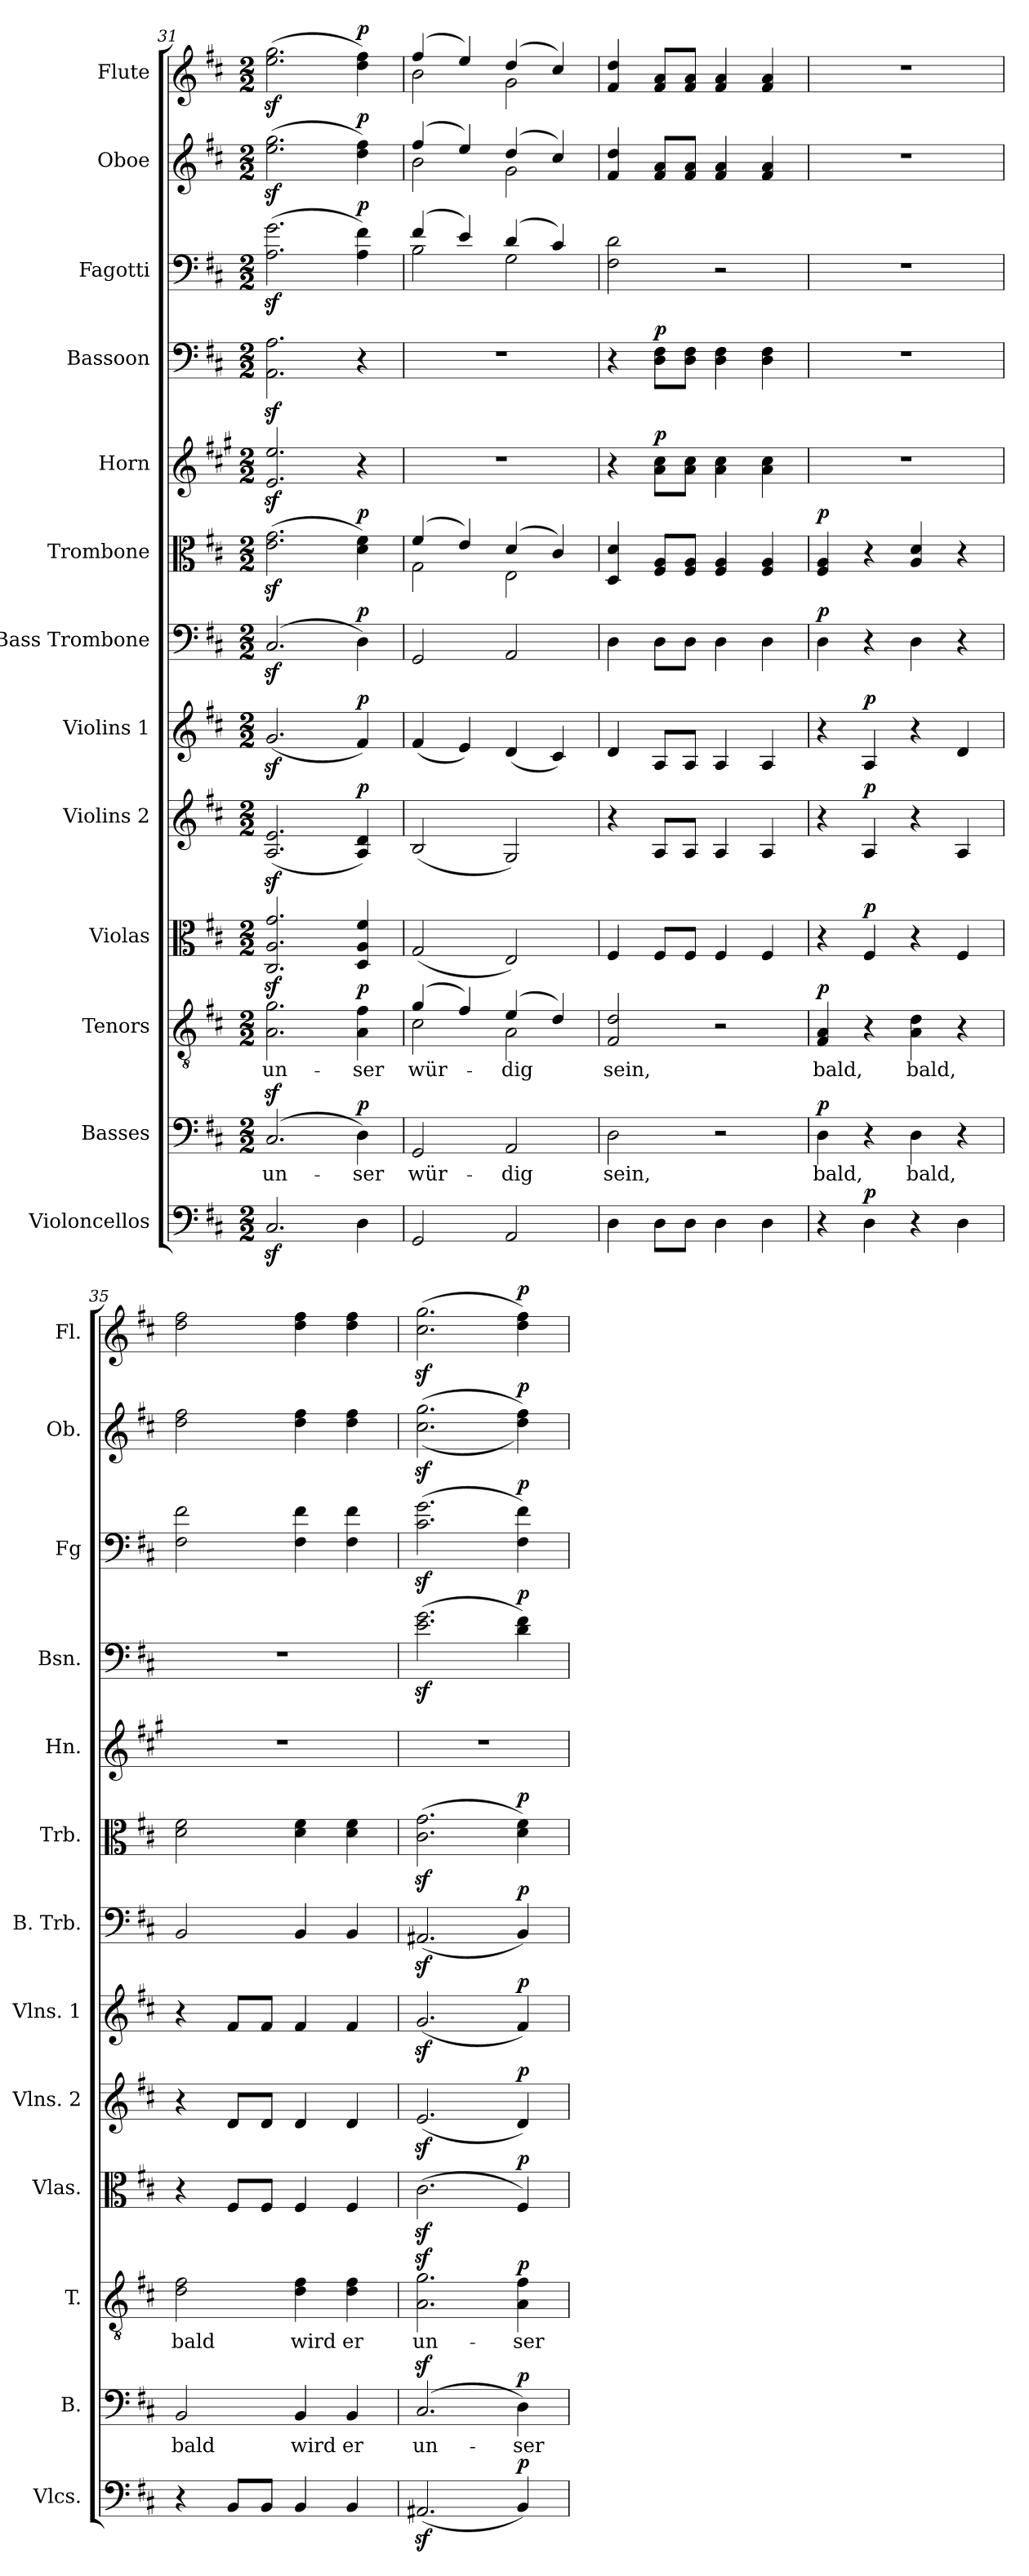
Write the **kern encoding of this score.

**kern	**dynam	**kern	**text	**dynam	**kern	**text	**dynam	**kern	**dynam	**kern	**dynam	**kern	**dynam	**kern	**dynam	**kern	**dynam	**kern	**dynam	**kern	**dynam	**kern	**dynam	**kern	**dynam	**kern	**dynam
*part13	*part13	*part12	*part12	*part12	*part11	*part11	*part11	*part10	*part10	*part9	*part9	*part8	*part8	*part7	*part7	*part6	*part6	*part5	*part5	*part4	*part4	*part3	*part3	*part2	*part2	*part1	*part1
*staff13	*staff13	*staff12	*staff12	*staff12	*staff11	*staff11	*staff11	*staff10	*staff10	*staff9	*staff9	*staff8	*staff8	*staff7	*staff7	*staff6	*staff6	*staff5	*staff5	*staff4	*staff4	*staff3	*staff3	*staff2	*staff2	*staff1	*staff1
*I"Violoncellos	*	*I"Basses	*	*	*I"Tenors	*	*	*I"Violas	*	*I"Violins 2	*	*I"Violins 1	*	*I"Bass Trombone	*	*I"Trombone	*	*I"Horn	*	*I"Bassoon	*	*I"Fagotti	*	*I"Oboe	*	*I"Flute	*
*I'Vlcs.	*	*I'B.	*	*	*I'T.	*	*	*I'Vlas.	*	*I'Vlns. 2	*	*I'Vlns. 1	*	*I'B. Trb.	*	*I'Trb.	*	*I'Hn.	*	*I'Bsn.	*	*I'Fg	*	*I'Ob.	*	*I'Fl.	*
*clefF4	*	*clefF4	*	*	*clefGv2	*	*	*clefC3	*	*clefG2	*	*clefG2	*	*clefF4	*	*clefC3	*	*clefG2	*	*clefF4	*	*clefF4	*	*clefG2	*	*clefG2	*
*	*	*	*	*	*	*	*	*	*	*	*	*	*	*	*	*	*	*ITrd4c7	*	*	*	*	*	*	*	*	*
*k[f#c#]	*	*k[f#c#]	*	*	*k[f#c#]	*	*	*k[f#c#]	*	*k[f#c#]	*	*k[f#c#]	*	*k[f#c#]	*	*k[f#c#]	*	*k[f#c#]	*	*k[f#c#]	*	*k[f#c#]	*	*k[f#c#]	*	*k[f#c#]	*
*D:	*	*D:	*	*	*D:	*	*	*D:	*	*D:	*	*D:	*	*D:	*	*D:	*	*D:	*	*D:	*	*D:	*	*D:	*	*D:	*
*M2/2	*	*M2/2	*	*	*M2/2	*	*	*M2/2	*	*M2/2	*	*M2/2	*	*M2/2	*	*M2/2	*	*M2/2	*	*M2/2	*	*M2/2	*	*M2/2	*	*M2/2	*
=31	=31	=31	=31	=31	=31	=31	=31	=31	=31	=31	=31	=31	=31	=31	=31	=31	=31	=31	=31	=31	=31	=31	=31	=31	=31	=31	=31
2.C#z>/	.	(2.C#z>/	un-	.	2.A\z> 2.g\z>	un-	.	2.C#/ 2.A/ 2.g/	.	(2.A/z> 2.e/z>	.	(2.gz>/	.	(2.C#z>/	.	(2.e\z> 2.g\z>	.	2.A/z> 2.a/z>	.	2.AA\z> 2.A\z>	.	(2.A\z> 2.g\z>	.	(2.ee\z> 2.gg\z>	.	(2.ee\z> 2.gg\z>	.
!	!	!	!	!LO:DY:a	!	!	!LO:DY:a	!	!	!	!LO:DY:a	!	!LO:DY:a	!	!LO:DY:a	!	!LO:DY:a	!	!	!	!	!	!LO:DY:a	!	!LO:DY:a	!	!LO:DY:a
4D\	.	4D\)	-ser	p	4A\ 4f#\	-ser	p	4D/ 4A/ 4f#/	.	4A/ 4d/)	p	4f#/)	p	4D\)	p	4d\ 4f#\)	p	4r	.	4r	.	4A\ 4f#\)	p	4dd\ 4ff#\)	p	4dd\ 4ff#\)	p
!!LO:PB:g=z
=32	=32	=32	=32	=32	=32	=32	=32	=32	=32	=32	=32	=32	=32	=32	=32	=32	=32	=32	=32	=32	=32	=32	=32	=32	=32	=32	=32
*	*	*	*	*	*^	*	*	*	*	*	*	*	*	*	*	*^	*	*	*	*	*	*^	*	*^	*	*^	*
2GG/	.	2GG/	wür-	.	(4g/	2c#\	wür-	.	(2G/	.	(2B/	.	(4f#/	.	2GG/	.	(4f#/	2G\	.	1r	.	1r	.	(4f#/	2B\	.	(4ff#/	2b\	.	(4ff#/	2b\	.
.	.	.	.	.	4f#/)	.	.	.	.	.	.	.	4e/)	.	.	.	4e/)	.	.	.	.	.	.	4e/)	.	.	4ee/)	.	.	4ee/)	.	.
2AA/	.	2AA/	-dig	.	(4e/	2A\	-dig	.	2E/)	.	2G/)	.	(4d/	.	2AA/	.	(4d/	2E\	.	.	.	.	.	(4d/	2G\	.	(4dd/	2g\	.	(4dd/	2g\	.
.	.	.	.	.	4d/)	.	.	.	.	.	.	.	4c#/)	.	.	.	4c#/)	.	.	.	.	.	.	4c#/)	.	.	4cc#/)	.	.	4cc#/)	.	.
*	*	*	*	*	*	*	*	*	*	*	*	*	*	*	*	*	*	*	*	*	*	*	*	*v	*v	*	*	*	*	*v	*v	*
*	*	*	*	*	*v	*v	*	*	*	*	*	*	*	*	*	*	*v	*v	*	*	*	*	*	*	*	*v	*v	*	*	*
=33	=33	=33	=33	=33	=33	=33	=33	=33	=33	=33	=33	=33	=33	=33	=33	=33	=33	=33	=33	=33	=33	=33	=33	=33	=33	=33	=33
4D\	.	2D\	sein,	.	2F#/ 2d/	sein,	.	4F#/	.	4r	.	4d/	.	4D\	.	4D/ 4d/	.	4r	.	4r	.	2F#\ 2d\	.	4f#/ 4dd/	.	4f#/ 4dd/	.
!	!	!	!	!	!	!	!	!	!	!	!	!	!	!	!	!	!	!	!LO:DY:a	!	!LO:DY:a	!	!	!	!	!	!
8D\L	.	.	.	.	.	.	.	8F#/L	.	8A/L	.	8A/L	.	8D\L	.	8F#/ 8A/L	.	8d\ 8f#\L	p	8D\ 8F#\L	p	.	.	8f#/ 8a/L	.	8f#/ 8a/L	.
8D\J	.	.	.	.	.	.	.	8F#/J	.	8A/J	.	8A/J	.	8D\J	.	8F#/ 8A/J	.	8d\ 8f#\J	.	8D\ 8F#\J	.	.	.	8f#/ 8a/J	.	8f#/ 8a/J	.
4D\	.	2r	.	.	2r	.	.	4F#/	.	4A/	.	4A/	.	4D\	.	4F#/ 4A/	.	4d\ 4f#\	.	4D\ 4F#\	.	2r	.	4f#/ 4a/	.	4f#/ 4a/	.
4D\	.	.	.	.	.	.	.	4F#/	.	4A/	.	4A/	.	4D\	.	4F#/ 4A/	.	4d\ 4f#\	.	4D\ 4F#\	.	.	.	4f#/ 4a/	.	4f#/ 4a/	.
=34	=34	=34	=34	=34	=34	=34	=34	=34	=34	=34	=34	=34	=34	=34	=34	=34	=34	=34	=34	=34	=34	=34	=34	=34	=34	=34	=34
!	!	!	!	!LO:DY:a	!	!	!LO:DY:a	!	!	!	!	!	!	!	!LO:DY:a	!	!LO:DY:a	!	!	!	!	!	!	!	!	!	!
4r	.	4D\	bald,	p	4F#/ 4A/	bald,	p	4r	.	4r	.	4r	.	4D\	p	4F#/ 4A/	p	1r	.	1r	.	1r	.	1r	.	1r	.
!	!LO:DY:a	!	!	!	!	!	!	!	!LO:DY:a	!	!LO:DY:a	!	!LO:DY:a	!	!	!	!	!	!	!	!	!	!	!	!	!	!
4D\	p	4r	.	.	4r	.	.	4F#/	p	4A/	p	4A/	p	4r	.	4r	.	.	.	.	.	.	.	.	.	.	.
4r	.	4D\	bald,	.	4A\ 4d\	bald,	.	4r	.	4r	.	4r	.	4D\	.	4A/ 4d/	.	.	.	.	.	.	.	.	.	.	.
4D\	.	4r	.	.	4r	.	.	4F#/	.	4A/	.	4d/	.	4r	.	4r	.	.	.	.	.	.	.	.	.	.	.
=35	=35	=35	=35	=35	=35	=35	=35	=35	=35	=35	=35	=35	=35	=35	=35	=35	=35	=35	=35	=35	=35	=35	=35	=35	=35	=35	=35
4r	.	2BB/	bald	.	2d\ 2f#\	bald	.	4r	.	4r	.	4r	.	2BB/	.	2d\ 2f#\	.	1r	.	1r	.	2F#\ 2f#\	.	2dd\ 2ff#\	.	2dd\ 2ff#\	.
8BB/L	.	.	.	.	.	.	.	8F#/L	.	8d/L	.	8f#/L	.	.	.	.	.	.	.	.	.	.	.	.	.	.	.
8BB/J	.	.	.	.	.	.	.	8F#/J	.	8d/J	.	8f#/J	.	.	.	.	.	.	.	.	.	.	.	.	.	.	.
4BB/	.	4BB/	wird	.	4d\ 4f#\	wird	.	4F#/	.	4d/	.	4f#/	.	4BB/	.	4d\ 4f#\	.	.	.	.	.	4F#\ 4f#\	.	4dd\ 4ff#\	.	4dd\ 4ff#\	.
4BB/	.	4BB/	er	.	4d\ 4f#\	er	.	4F#/	.	4d/	.	4f#/	.	4BB/	.	4d\ 4f#\	.	.	.	.	.	4F#\ 4f#\	.	4dd\ 4ff#\	.	4dd\ 4ff#\	.
=36	=36	=36	=36	=36	=36	=36	=36	=36	=36	=36	=36	=36	=36	=36	=36	=36	=36	=36	=36	=36	=36	=36	=36	=36	=36	=36	=36
(2.AA#Xz>/	.	(2.C#z>/	un-	.	2.A\z> 2.g\z>	un-	.	(2.c#z>\	.	(2.ez>/	.	(2.gz>/	.	(2.AA#Xz>/	.	(2.c#\z> 2.g\z>	.	1r	.	(2.e\z> 2.g\z>	.	(2.c#\z> 2.g\z>	.	((2.cc#\z> 2.gg\z>	.	(2.cc#\z> 2.gg\z>	.
!	!LO:DY:a	!	!	!LO:DY:a	!	!	!LO:DY:a	!	!LO:DY:a	!	!LO:DY:a	!	!LO:DY:a	!	!LO:DY:a	!	!LO:DY:a	!	!	!	!LO:DY:a	!	!LO:DY:a	!	!LO:DY:a	!	!LO:DY:a
4BB/)	p	4D\)	-ser	p	4A\ 4f#\	-ser	p	4F#/)	p	4d/)	p	4f#/)	p	4BB/)	p	4d\ 4f#\)	p	.	.	4d\ 4f#\)	p	4F#\ 4f#\)	p	4dd\ 4ff#\))	p	4dd\ 4ff#\)	p
=	=	=	=	=	=	=	=	=	=	=	=	=	=	=	=	=	=	=	=	=	=	=	=	=	=	=	=
*-	*-	*-	*-	*-	*-	*-	*-	*-	*-	*-	*-	*-	*-	*-	*-	*-	*-	*-	*-	*-	*-	*-	*-	*-	*-	*-	*-
